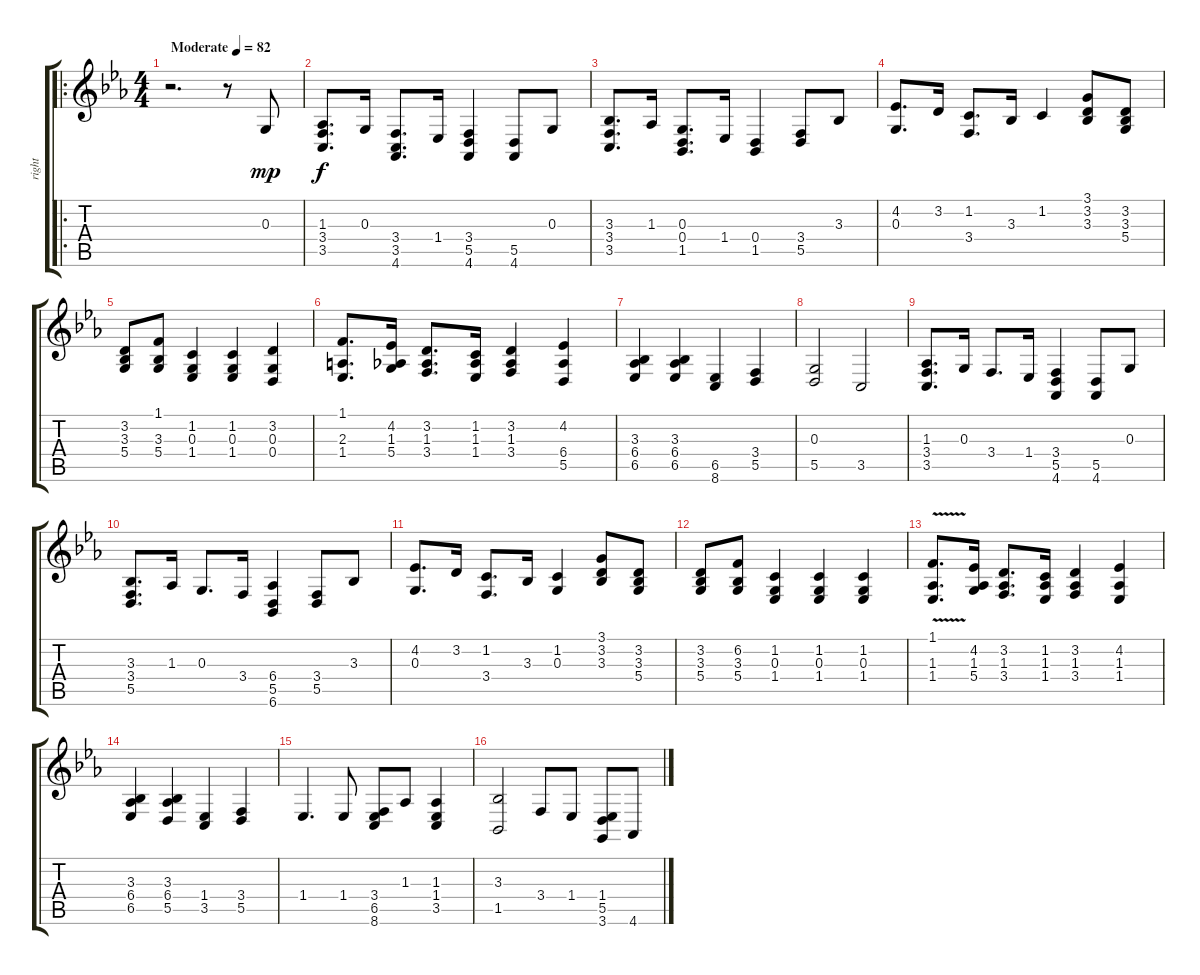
\track ("right" "right") {instrument acousticgrandpiano}
\staff {score tabs}
\tuning (E4 B3 G3 D3 A2 E2) {hide}
\ro
\ts (4 4)
\tempo (82 "Moderate")
\clef g2
\ks eb
r.2{d dy mp instrument acousticgrandpiano} r.8 0.3.8 |
(1.3 3.4 3.5).8{d dy f} 0.3.16 (3.4 3.5 4.6).8{d} 1.4.16 (3.4 5.5 4.6).4 (5.5 4.6).8 0.3.8 |
(3.3 3.4 3.5).8{d} 1.3.16 (0.3 0.4 1.5).8{d} 1.4.16 (0.4 1.5).4 (3.4 5.5).8 3.3.8 |
(4.2 0.3).8{d} 3.2.16 (1.2 3.4).8{d} 3.3.16 1.2.4 (3.1 3.2 3.3).8 (3.2 3.3 5.4).8 |
(3.2 3.3 5.4).8 (1.1 3.3 5.4).8 (1.2 0.3 1.4).4 (1.2 0.3 1.4).4 (3.2 0.3 0.4).4 |
(1.1 2.3 1.4).8{d} (4.2 1.3 5.4).16 (3.2 1.3 3.4).8{d} (1.2 1.3 1.4).16 (3.2 1.3 3.4).4 (4.2 6.4 5.5).4 |
(3.3 6.4 6.5).4 (3.3 6.4 6.5).4 (6.5 8.6).4 (3.4 5.5).4 |
(0.3 5.5).2 3.5.2 |
(1.3 3.4 3.5).8{d} 0.3.16 3.4.8{d} 1.4.16 (3.4 5.5 4.6).4 (5.5 4.6).8 0.3.8 |
(3.3 3.4 5.5).8{d} 1.3.16 0.3.8{d} 3.4.16 (6.4 5.5 6.6).4 (3.4 5.5).8 3.3.8 |
(4.2 0.3).8{d} 3.2.16 (1.2 3.4).8{d} 3.3.16 (1.2 0.3).4 (3.1 3.2 3.3).8 (3.2 3.3 5.4).8 |
(3.2 3.3 5.4).8 (6.2 3.3 5.4).8 (1.2 0.3 1.4).4 (1.2 0.3 1.4).4 (1.2 0.3 1.4).4 |
(1.1{v} 1.3 1.4).8{d} (4.2 1.3 5.4).16 (3.2 1.3 3.4).8{d} (1.2 1.3 1.4).16 (3.2 1.3 3.4).4 (4.2 1.3 1.4).4 |
(3.3 6.4 6.5).4 (3.3 6.4 5.5).4 (1.4 3.5).4 (3.4 5.5).4 |
1.4.4{d} 1.4.8 (3.4 6.5 8.6).8 1.3.8 (1.3 1.4 3.5).4 |
(3.3 1.5).2 3.4.8 1.4.8 (1.4 5.5 3.6).8 4.6.8
